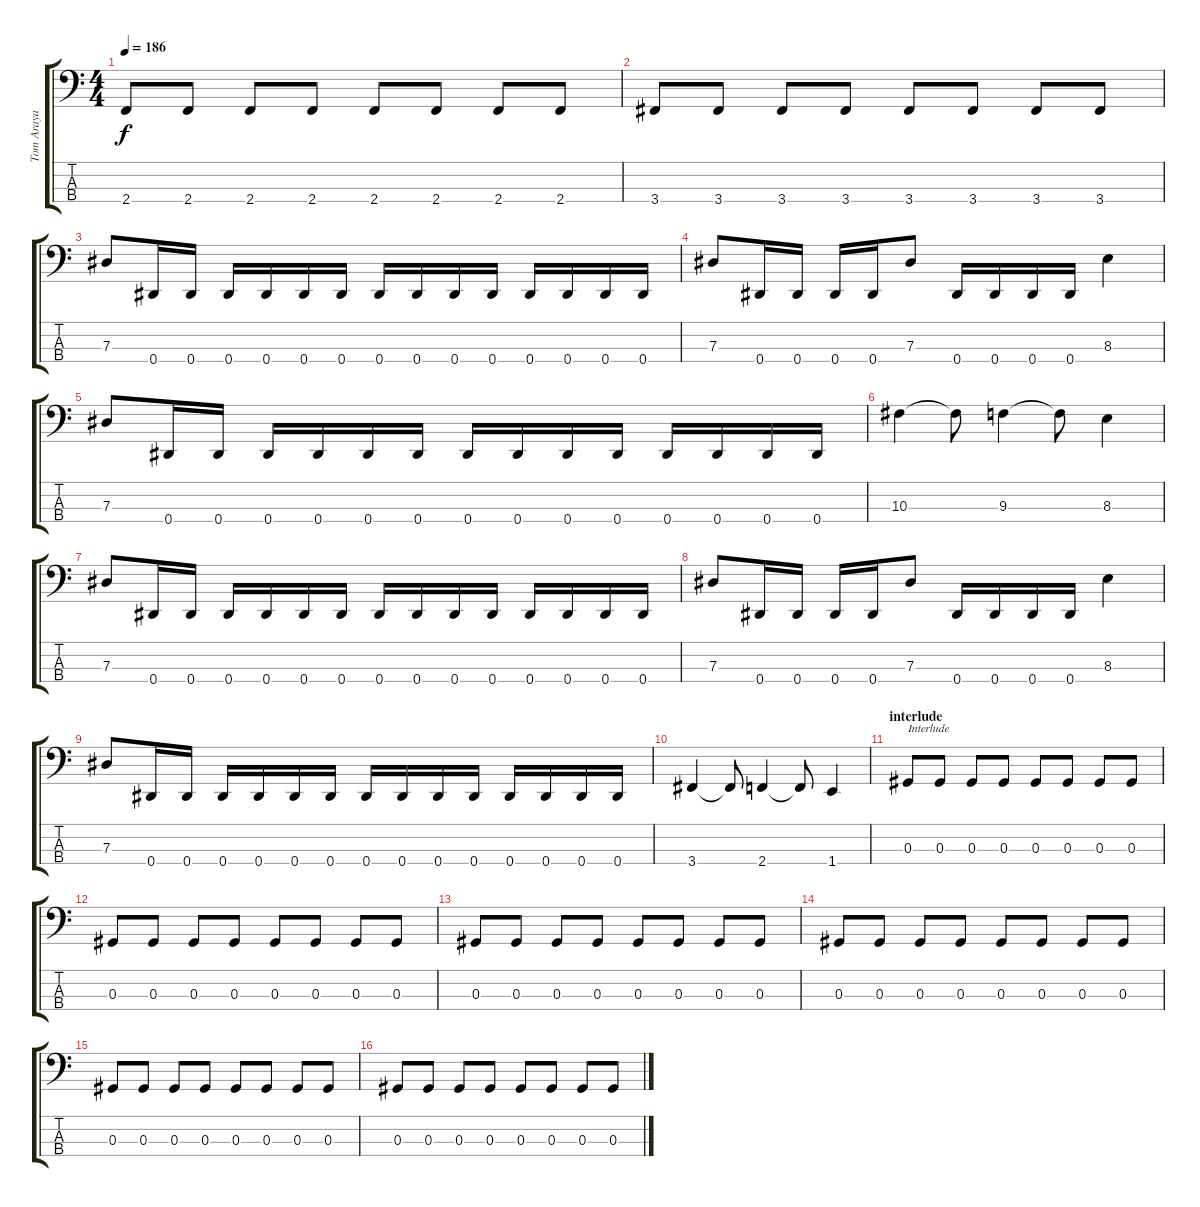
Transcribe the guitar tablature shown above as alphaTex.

\track ("Tom Araya" "Tom Araya") {instrument electricbasspick}
\staff {score tabs}
\tuning (Gb2 Db2 Ab1 Eb1) {hide}
\ts (4 4)
\tempo 186
\clef f4
\ks c
2.4.8{dy f} 2.4.8 2.4.8 2.4.8 2.4.8 2.4.8 2.4.8 2.4.8 |
3.4.8 3.4.8 3.4.8 3.4.8 3.4.8 3.4.8 3.4.8 3.4.8 |
7.3.8 0.4.16 0.4.16 0.4.16 0.4.16 0.4.16 0.4.16 0.4.16 0.4.16 0.4.16 0.4.16 0.4.16 0.4.16 0.4.16 0.4.16 |
7.3.8 0.4.16 0.4.16 0.4.16 0.4.16 7.3.8 0.4.16 0.4.16 0.4.16 0.4.16 8.3.4 |
7.3.8 0.4.16 0.4.16 0.4.16 0.4.16 0.4.16 0.4.16 0.4.16 0.4.16 0.4.16 0.4.16 0.4.16 0.4.16 0.4.16 0.4.16 |
10.3.4 10.3{t}.8 9.3.4 9.3{t}.8 8.3.4 |
7.3.8 0.4.16 0.4.16 0.4.16 0.4.16 0.4.16 0.4.16 0.4.16 0.4.16 0.4.16 0.4.16 0.4.16 0.4.16 0.4.16 0.4.16 |
7.3.8 0.4.16 0.4.16 0.4.16 0.4.16 7.3.8 0.4.16 0.4.16 0.4.16 0.4.16 8.3.4 |
7.3.8 0.4.16 0.4.16 0.4.16 0.4.16 0.4.16 0.4.16 0.4.16 0.4.16 0.4.16 0.4.16 0.4.16 0.4.16 0.4.16 0.4.16 |
3.4.4 3.4{t}.8 2.4.4 2.4{t}.8 1.4.4 |
\section ("" "interlude")
0.3.8{txt "Interlude"} 0.3.8 0.3.8 0.3.8 0.3.8 0.3.8 0.3.8 0.3.8 |
0.3.8 0.3.8 0.3.8 0.3.8 0.3.8 0.3.8 0.3.8 0.3.8 |
0.3.8 0.3.8 0.3.8 0.3.8 0.3.8 0.3.8 0.3.8 0.3.8 |
0.3.8 0.3.8 0.3.8 0.3.8 0.3.8 0.3.8 0.3.8 0.3.8 |
0.3.8 0.3.8 0.3.8 0.3.8 0.3.8 0.3.8 0.3.8 0.3.8 |
0.3.8 0.3.8 0.3.8 0.3.8 0.3.8 0.3.8 0.3.8 0.3.8
